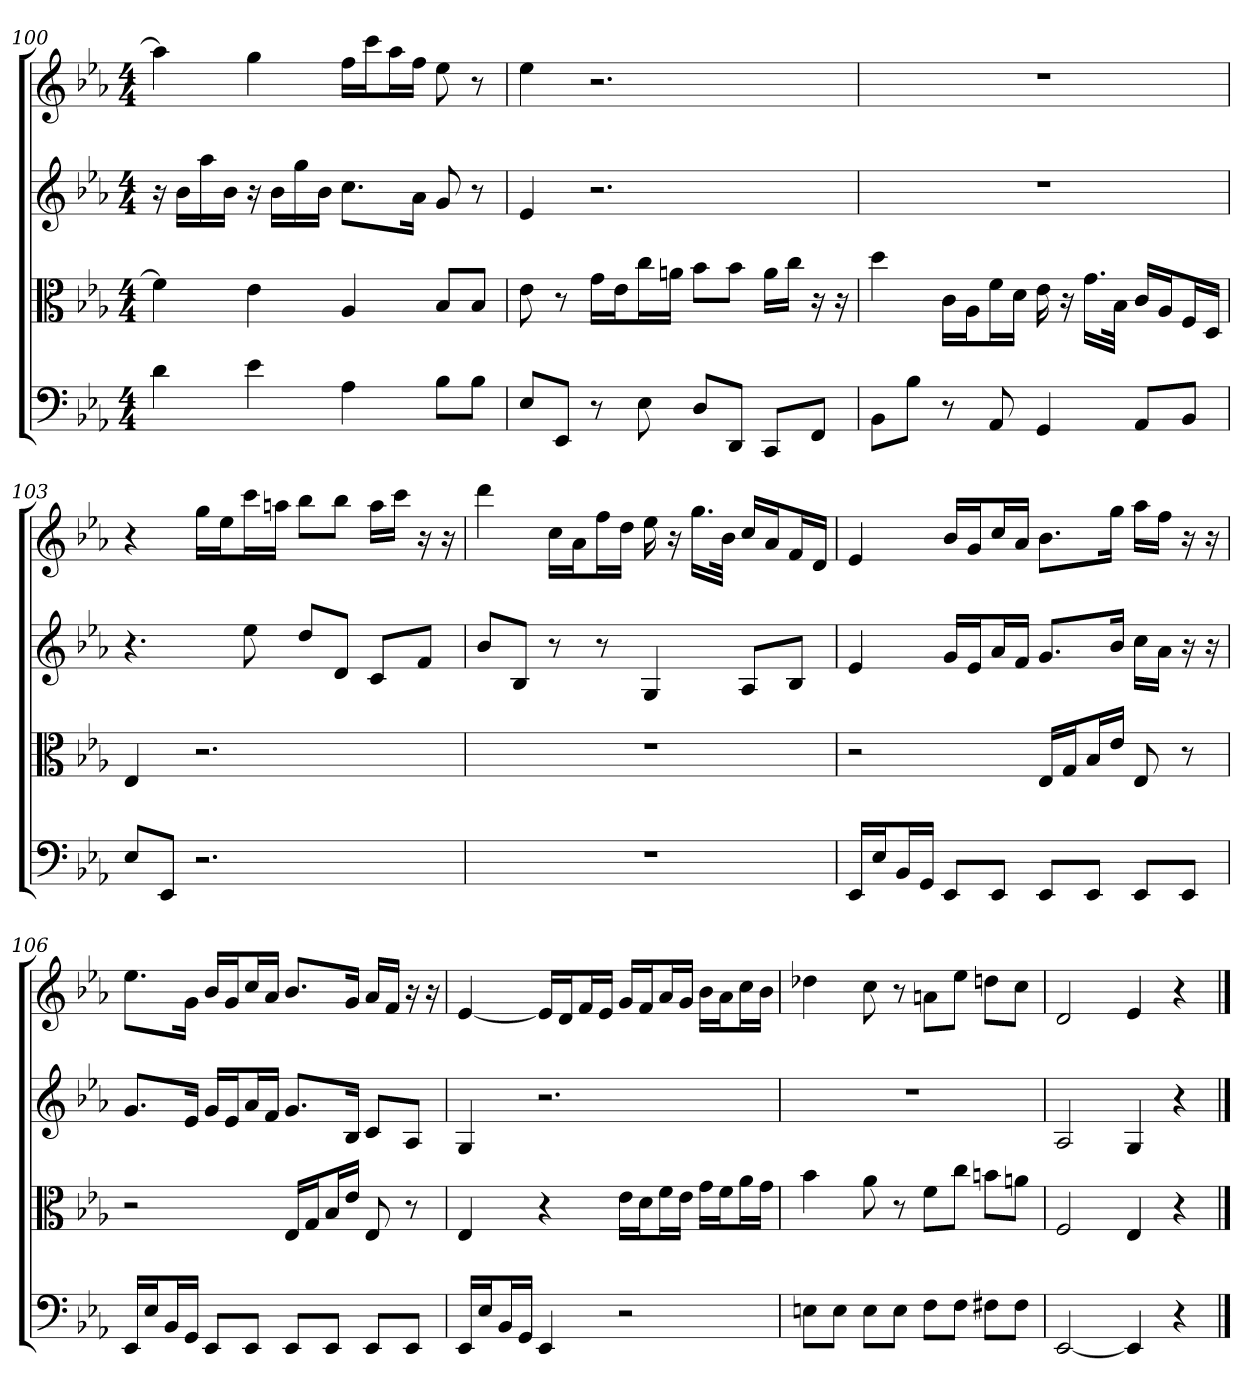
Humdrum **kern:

**kern	**kern	**kern	**kern
*part4	*part3	*part2	*part1
*staff4	*staff3	*staff2	*staff1
*clefF4	*clefC3	*clefG2	*clefG2
*k[b-e-a-]	*k[b-e-a-]	*k[b-e-a-]	*k[b-e-a-]
*E-:	*E-:	*E-:	*E-:
*M4/4	*M4/4	*M4/4	*M4/4
=100	=100	=100	=100
4d	4f]	16r	4aa-]
.	.	16b-\LL	.
.	.	16aa-\	.
.	.	16b-\JJ	.
4e-	4e-	16r	4gg
.	.	16b-\LL	.
.	.	16gg\	.
.	.	16b-\JJ	.
4A-	4A-	8.cc\L	16ff\LL
.	.	.	16ccc\J
.	.	.	16aa-\L
.	.	16a-\Jk	16ff\JJ
8B-\L	8B-/L	8g	8ee-
8B-\J	8B-/J	8r	8r
=101	=101	=101	=101
8E-/L	8e-	4e-	4ee-
8EE-/J	8r	.	.
8r	16g\LL	2.r	2.r
.	16e-\J	.	.
8E-	16cc\L	.	.
.	16an\JJ	.	.
8D/L	8b-\L	.	.
8DD/J	8b-\J	.	.
8CC/L	16a\LL	.	.
.	16cc\JJ	.	.
8FF/J	16r	.	.
.	16r	.	.
=102	=102	=102	=102
8BB-\L	4dd	1r	1r
8B-\J	.	.	.
8r	16c\LL	.	.
.	16A-\J	.	.
8AA-	16f\L	.	.
.	16d\JJ	.	.
4GG	16e-	.	.
.	16r	.	.
.	16.g\LL	.	.
.	32B-\JJk	.	.
8AA-/L	16c/LL	.	.
.	16A-/J	.	.
8BB-/J	16F/L	.	.
.	16D/JJ	.	.
=103	=103	=103	=103
8E-/L	4E-	4.r	4r
8EE-/J	.	.	.
2.r	2.r	.	16gg\LL
.	.	.	16ee-\J
.	.	8ee-	16ccc\L
.	.	.	16aan\JJ
.	.	8dd/L	8bb-\L
.	.	8d/J	8bb-\J
.	.	8c/L	16aa\LL
.	.	.	16ccc\JJ
.	.	8f/J	16r
.	.	.	16r
=104	=104	=104	=104
1r	1r	8b-/L	4ddd
.	.	8B-/J	.
.	.	8r	16cc\LL
.	.	.	16a-\J
.	.	8r	16ff\L
.	.	.	16dd\JJ
.	.	4G	16ee-
.	.	.	16r
.	.	.	16.gg\LL
.	.	.	32b-\JJk
.	.	8A-/L	16cc/LL
.	.	.	16a-/J
.	.	8B-/J	16f/L
.	.	.	16d/JJ
=105	=105	=105	=105
16EE-/LL	2r	4e-	4e-
16E-/J	.	.	.
16BB-/L	.	.	.
16GG/JJ	.	.	.
8EE-/L	.	16g/LL	16b-/LL
.	.	16e-/J	16g/J
8EE-/J	.	16a-/L	16cc/L
.	.	16f/JJ	16a-/JJ
8EE-/L	16E-/LL	8.g/L	8.b-\L
.	16G/J	.	.
8EE-/J	16B-/L	.	.
.	16e-/JJ	16b-/Jk	16gg\Jk
8EE-/L	8E-	16cc\LL	16aa-\LL
.	.	16a-\JJ	16ff\JJ
8EE-/J	8r	16r	16r
.	.	16r	16r
=106	=106	=106	=106
16EE-/LL	2r	8.g/L	8.ee-\L
16E-/J	.	.	.
16BB-/L	.	.	.
16GG/JJ	.	16e-/Jk	16g\Jk
8EE-/L	.	16g/LL	16b-/LL
.	.	16e-/J	16g/J
8EE-/J	.	16a-/L	16cc/L
.	.	16f/JJ	16a-/JJ
8EE-/L	16E-/LL	8.g/L	8.b-/L
.	16G/J	.	.
8EE-/J	16B-/L	.	.
.	16e-/JJ	16B-/Jk	16g/Jk
8EE-/L	8E-	8c/L	16a-/LL
.	.	.	16f/JJ
8EE-/J	8r	8A-/J	16r
.	.	.	16r
=107	=107	=107	=107
16EE-/LL	4E-	4G	[4e-
16E-/J	.	.	.
16BB-/L	.	.	.
16GG/JJ	.	.	.
4EE-	4r	2.r	16e-/LL]
.	.	.	16d/J
.	.	.	16f/L
.	.	.	16e-/JJ
2r	16e-\LL	.	16g/LL
.	16d\J	.	16f/J
.	16f\L	.	16a-/L
.	16e-\JJ	.	16g/JJ
.	16g\LL	.	16b-\LL
.	16f\J	.	16a-\J
.	16a-\L	.	16cc\L
.	16g\JJ	.	16b-\JJ
=108	=108	=108	=108
8En\L	4b-	1r	4dd-X
8E\J	.	.	.
8E\L	8a-	.	8cc
8E\J	8r	.	8r
8F\L	8f\L	.	8an\L
8F\J	8cc\J	.	8ee-\J
8F#X\L	8bn\L	.	8ddn\L
8F#\J	8an\J	.	8cc\J
=109	=109	=109	=109
[2EE-	2F	2A-	2d
4EE-]	4E-	4G	4e-
4r	4r	4r	4r
==	==	==	==
*-	*-	*-	*-
